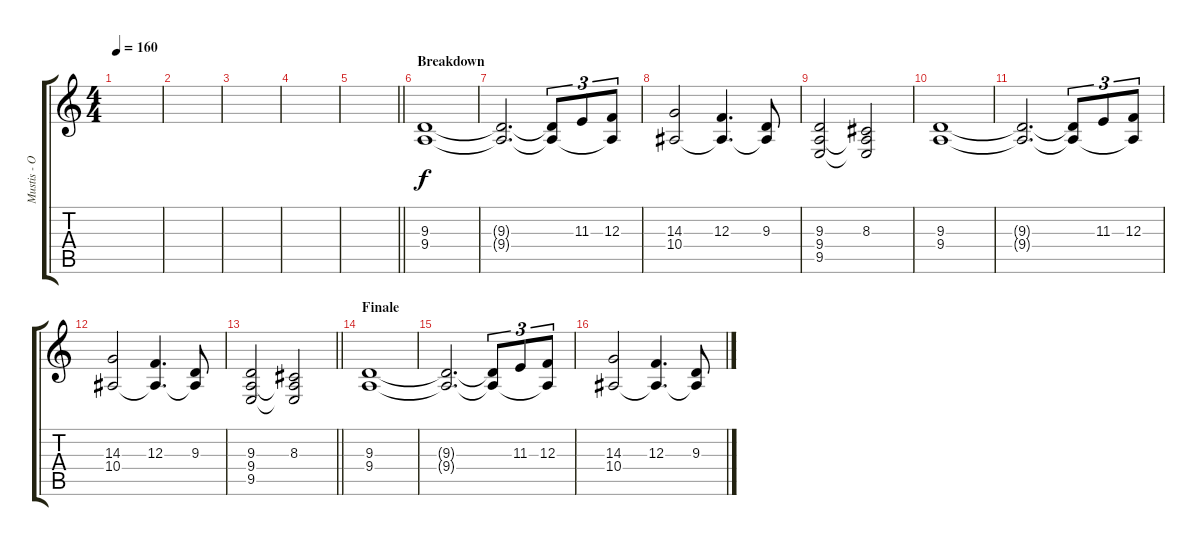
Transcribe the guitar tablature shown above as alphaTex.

\track ("Mustis - Organs" "Mustis - O") {instrument churchorgan}
\staff {score tabs}
\tuning (D4 A3 F3 C3 G2 D2) {hide}
\ts (4 4)
\tempo 160
\clef g2
\ks c
|
|
|
|
\barLineRight lightlight
|
\section ("" "Breakdown")
(9.3 9.4).1 |
(9.3{t} 9.4{t}).2{d} (9.3{t} 9.4{t}).8{tu (3 2)} 11.3.8{tu (3 2)} (12.3 9.4{t}).8{tu (3 2)} |
(14.3 10.4).2 (12.3 10.4{t}).4{d} (9.3 10.4{t}).8 |
(9.3 9.4 9.5).2 (8.3 9.4{t} 9.5{t}).2 |
(9.3 9.4).1 |
(9.3{t} 9.4{t}).2{d} (9.3{t} 9.4{t}).8{tu (3 2)} 11.3.8{tu (3 2)} (12.3 9.4{t}).8{tu (3 2)} |
(14.3 10.4).2 (12.3 10.4{t}).4{d} (9.3 10.4{t}).8 |
\barLineRight lightlight
(9.3 9.4 9.5).2 (8.3 9.4{t} 9.5{t}).2 |
\section ("" "Finale")
(9.3 9.4).1 |
(9.3{t} 9.4{t}).2{d} (9.3{t} 9.4{t}).8{tu (3 2)} 11.3.8{tu (3 2)} (12.3 9.4{t}).8{tu (3 2)} |
(14.3 10.4).2 (12.3 10.4{t}).4{d} (9.3 10.4{t}).8
